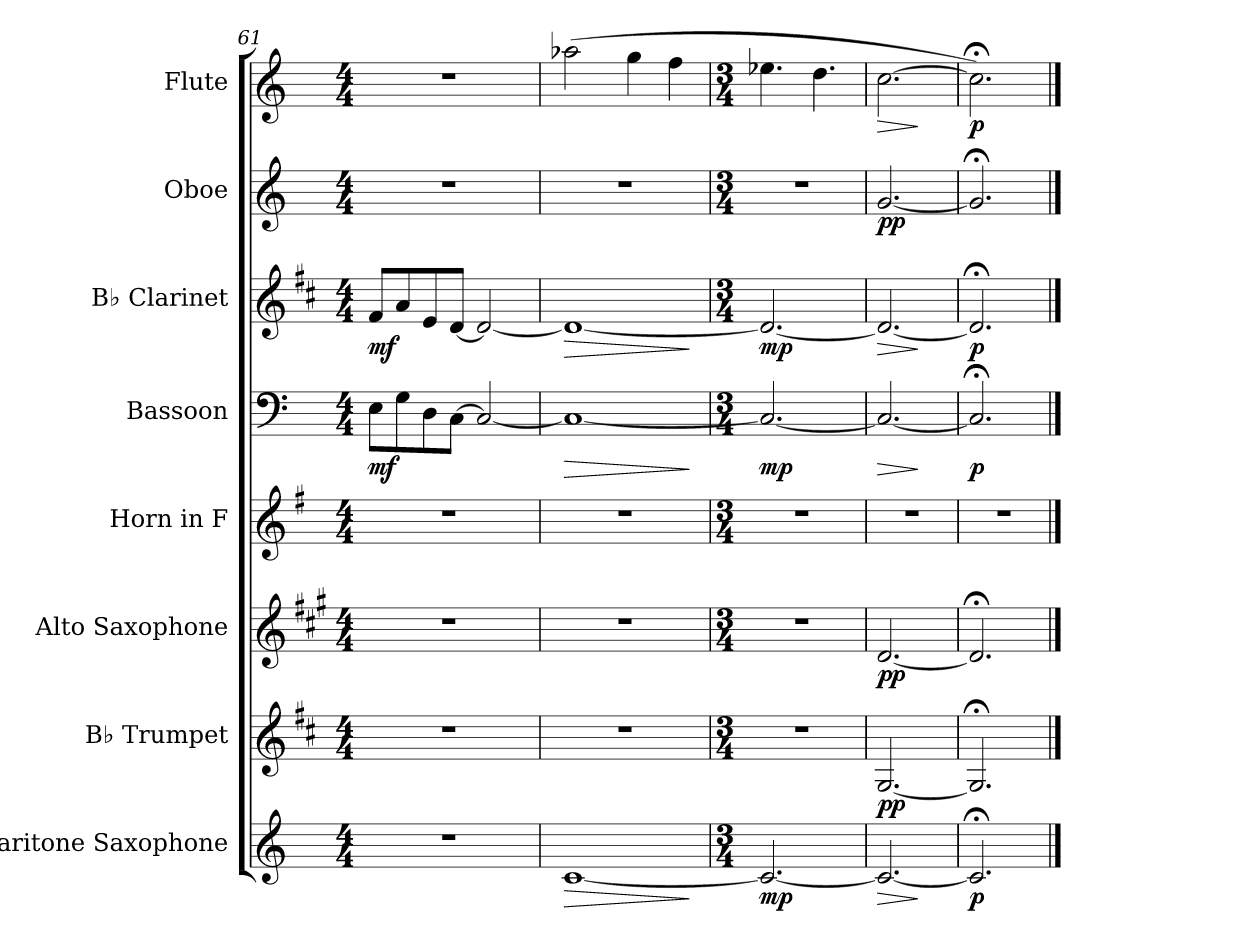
**kern	**dynam	**kern	**dynam	**kern	**dynam	**kern	**kern	**dynam	**kern	**dynam	**kern	**dynam	**kern	**dynam
*part8	*part8	*part7	*part7	*part6	*part6	*part5	*part4	*part4	*part3	*part3	*part2	*part2	*part1	*part1
*staff8	*staff8	*staff7	*staff7	*staff6	*staff6	*staff5	*staff4	*staff4	*staff3	*staff3	*staff2	*staff2	*staff1	*staff1
*I"Baritone Saxophone	*	*I"B♭ Trumpet	*	*I"Alto Saxophone	*	*I"Horn in F	*I"Bassoon	*	*I"B♭ Clarinet	*	*I"Oboe	*	*I"Flute	*
*I'Bar. Sax.	*	*I'B♭ Tpt.	*	*I'A. Sax.	*	*	*I'Bsn.	*	*I'B♭ Cl.	*	*I'Ob.	*	*I'Fl.	*
*clefG2	*	*clefG2	*	*clefG2	*	*clefG2	*clefF4	*	*clefG2	*	*clefG2	*	*clefG2	*
*ITrd12c21	*	*ITrd1c2	*	*ITrd5c9	*	*ITrd4c7	*	*	*ITrd1c2	*	*	*	*	*
*k[]	*	*k[]	*	*k[]	*	*k[]	*k[]	*	*k[]	*	*k[]	*	*k[]	*
*M4/4	*	*M4/4	*	*M4/4	*	*M4/4	*M4/4	*	*M4/4	*	*M4/4	*	*M4/4	*
=61	=61	=61	=61	=61	=61	=61	=61	=61	=61	=61	=61	=61	=61	=61
!	!	!	!	!	!	!	!	!LO:DY:b	!	!LO:DY:b	!	!	!	!
1r	.	1r	.	1r	.	1r	8E\L	mf	8e/L	mf	1r	.	1r	.
.	.	.	.	.	.	.	8G\	.	8g/	.	.	.	.	.
.	.	.	.	.	.	.	8D\	.	8d/	.	.	.	.	.
.	.	.	.	.	.	.	[8C\J	.	[8c/J	.	.	.	.	.
.	.	.	.	.	.	.	2C/_	.	2c/_	.	.	.	.	.
=62	=62	=62	=62	=62	=62	=62	=62	=62	=62	=62	=62	=62	=62	=62
!	!LO:HP:b	!	!	!	!	!	!	!LO:HP:b	!	!LO:HP:b	!	!	!	!
[1C	>	1r	.	1r	.	1r	1C_	>	1c_	>	1r	.	(>2aa-X\	.
.	.	.	.	.	.	.	.	.	.	.	.	.	4gg\	.
.	.	.	.	.	.	.	.	.	.	.	.	.	4ff\	.
.	]	.	.	.	.	.	.	]	.	]	.	.	.	.
!!LO:PB:g=z
=63	=63	=63	=63	=63	=63	=63	=63	=63	=63	=63	=63	=63	=63	=63
*M3/4	*	*M3/4	*	*M3/4	*	*M3/4	*M3/4	*	*M3/4	*	*M3/4	*	*M3/4	*
!	!LO:DY:b	!	!	!	!	!	!	!LO:DY:b	!	!LO:DY:b	!	!	!	!
2.C/_	mp	2.r	.	2.r	.	2.r	2.C/_	mp	2.c/_	mp	2.r	.	4.ee-X\	.
.	.	.	.	.	.	.	.	.	.	.	.	.	4.dd\	.
=64	=64	=64	=64	=64	=64	=64	=64	=64	=64	=64	=64	=64	=64	=64
!	!LO:HP:b	!	!LO:DY:b	!	!LO:DY:b	!	!	!LO:HP:b	!	!LO:HP:b	!	!LO:DY:b	!	!LO:HP:b
2.C/_	>	[2.F/	pp	[2.F/	pp	2.r	2.C/_	>	2.c/_	>	[2.g/	pp	[2.cc\	>
.	]	.	.	.	.	.	.	]	.	]	.	.	.	]
=65	=65	=65	=65	=65	=65	=65	=65	=65	=65	=65	=65	=65	=65	=65
!	!LO:DY:b	!	!	!	!	!	!	!LO:DY:b	!	!LO:DY:b	!	!	!	!LO:DY:b
2.C;</]	p	2.F;</]	.	2.F;</]	.	2.r	2.C;</]	p	2.c;</]	p	2.g;</]	.	2.cc;<\])	p
==	==	==	==	==	==	==	==	==	==	==	==	==	==	==
*-	*-	*-	*-	*-	*-	*-	*-	*-	*-	*-	*-	*-	*-	*-
